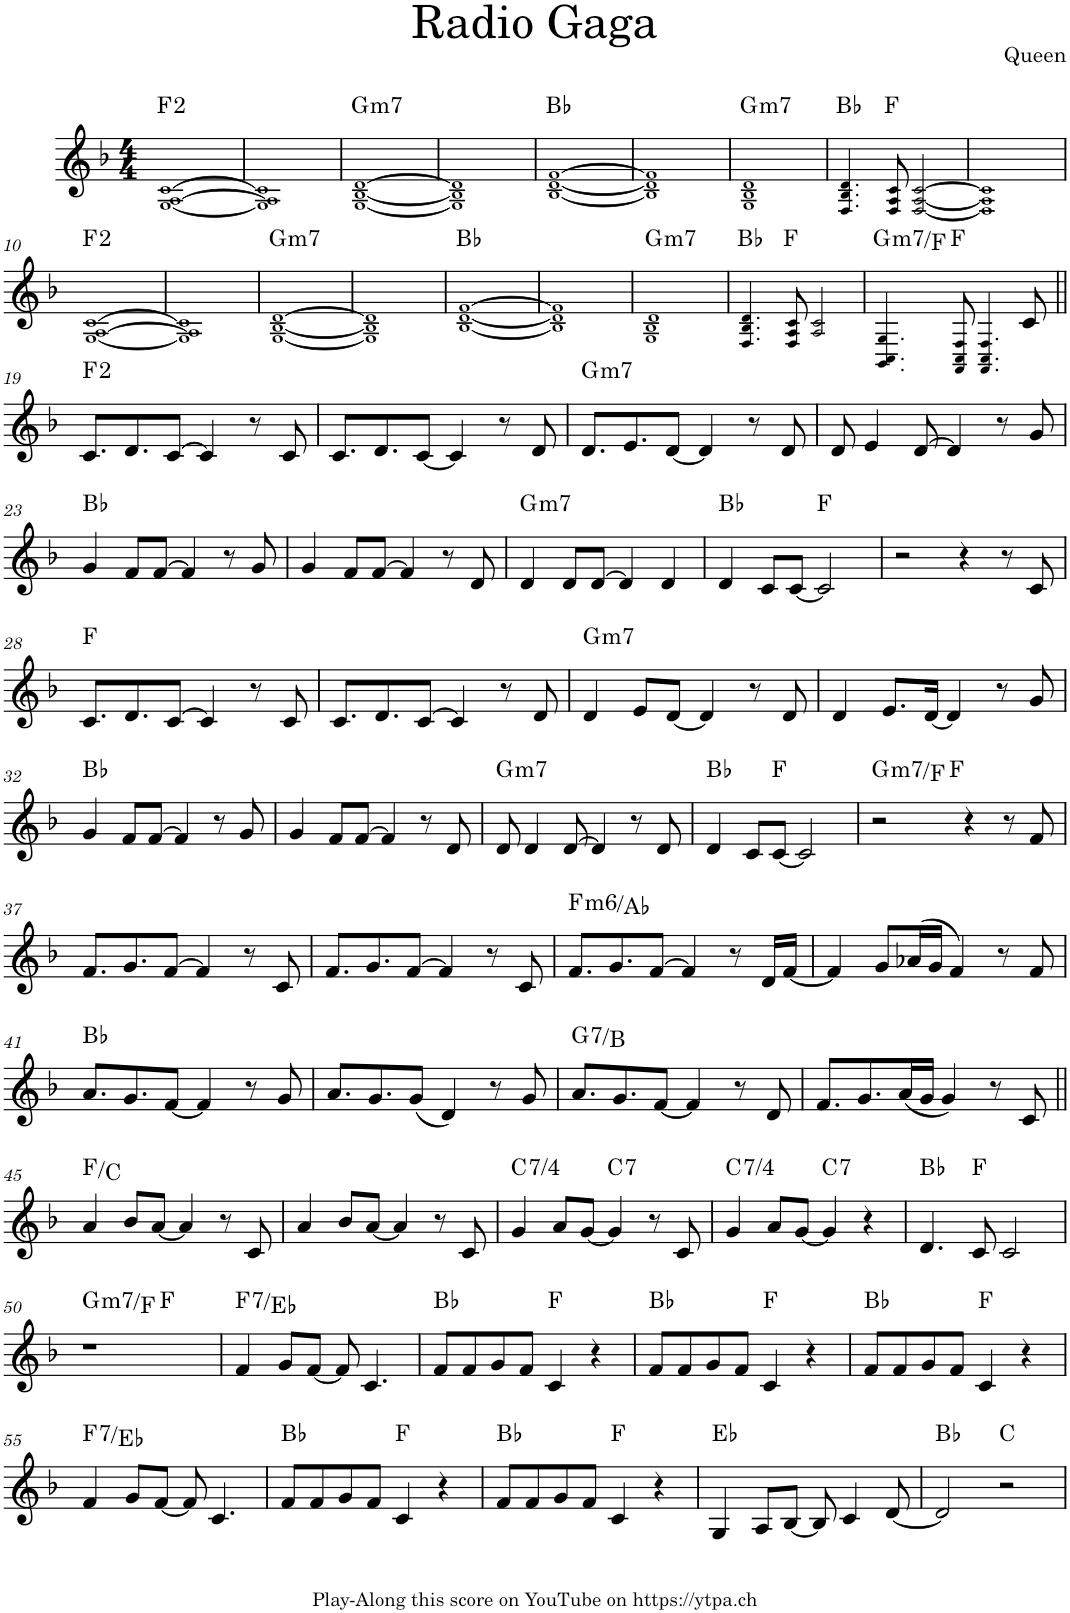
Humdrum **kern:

**kern	**harte
*part1	*part1
*staff1	*
*I"Piano	*
*I'Pno.	*
*clefG2	*
*k[b-]	*
*M4/4	*
=1	=1
[1G! [1A! [1c!	F:maj(2)
=2	=2
1G!] 1A!] 1c!]	.
=3	=3
!	!LO:H:kt=m7
[1G! [1B-! [1d!	G:min7
=4	=4
1G!] 1B-!] 1d!]	.
=5	=5
[1B-! [1d! [>1f!	Bb:maj
=6	=6
1B-!] 1d!] 1f!]	.
=7	=7
!	!LO:H:kt=m7
1G! 1B-! 1d!	G:min7
=8	=8
4.F!/ 4.B-!/ 4.d!/	Bb:maj
8F!/ 8A!/ 8c!/	F:maj
[2F!/ [2A!/ [2c!/	.
=9	=9
1F!] 1A!] 1c!]	.
!!LO:LB:g=z
=10	=10
[1G! [1A! [1c!	F:maj(2)
=11	=11
1G!] 1A!] 1c!]	.
=12	=12
!	!LO:H:kt=m7
[1G! [1B-! [1d!	G:min7
=13	=13
1G!] 1B-!] 1d!]	.
=14	=14
[1B-! [1d! [>1f!	Bb:maj
=15	=15
1B-!] 1d!] 1f!]	.
=16	=16
*^	*
!	!	!LO:H:kt=m7
1d!	1G! 1B-!	G:min7
*v	*v	*
=17	=17
4.F!/ 4.B-!/ 4.d!/	Bb:maj
8F!/ 8A!/ 8c!/	F:maj
2A!/ 2c!/	.
=18	=18
!	!LO:H:kt=m7
4.BB-!/ 4.C!/ 4.G!/	G:min7/b7
8AA!/ 8C!/ 8F!/	F:maj
4.AA!/ 4.C!/ 4.F!/	.
8c/	.
!!LO:LB:g=z
=19||	=19||
8.c/L	F:maj(2)
8.d/	.
[>8c/J	.
4c/]	.
8r	.
8c/	.
=20	=20
8.c/L	.
8.d/	.
[8c/J	.
4c/]	.
8r	.
8d/	.
=21	=21
!	!LO:H:kt=m7
8.d/L	G:min7
8.e/	.
[8d/J	.
4d/]	.
8r	.
8d/	.
=22	=22
8d/	.
4e/	.
[>8d/	.
4d/]	.
8r	.
8g/	.
!!LO:LB:g=z
=23	=23
4g/	Bb:maj
8f/L	.
[>8f/J	.
4f/]	.
8r	.
8g/	.
=24	=24
4g/	.
8f/L	.
[>8f/J	.
4f/]	.
8r	.
8d/	.
=25	=25
!	!LO:H:kt=m7
4d/	G:min7
8d/L	.
[>8d/J	.
4d/]	.
4d/	.
=26	=26
4d/	Bb:maj
8c/L	.
[8c/J	.
2c/]	F:maj
=27	=27
2r	.
4r	.
8r	.
8c/	.
!!LO:LB:g=z
=28	=28
8.c/L	F:maj
8.d/	.
[>8c/J	.
4c/]	.
8r	.
8c/	.
=29	=29
8.c/L	.
8.d/	.
[>8c/J	.
4c/]	.
8r	.
8d/	.
=30	=30
!	!LO:H:kt=m7
4d/	G:min7
8e/L	.
[8d/J	.
4d/]	.
8r	.
8d/	.
=31	=31
4d/	.
8.e/L	.
[16d/Jk	.
4d/]	.
8r	.
8g/	.
!!LO:LB:g=z
=32	=32
4g/	Bb:maj
8f/L	.
[>8f/J	.
4f/]	.
8r	.
8g/	.
=33	=33
4g/	.
8f/L	.
[>8f/J	.
4f/]	.
8r	.
8d/	.
=34	=34
!	!LO:H:kt=m7
8d/	G:min7
4d/	.
[>8d/	.
4d/]	.
8r	.
8d/	.
=35	=35
4d/	Bb:maj
8c/L	.
[8c/J	F:maj
2c/]	.
=36	=36
!	!LO:H:kt=m7
*^	*
2r	4.ryy	G:min7/b7
.	2ryy	F:maj
4r	.	.
8r	.	.
8f/	8ryy	.
*v	*v	*
!!LO:LB:g=z
=37	=37
8.f/L	.
8.g/	.
[>8f/J	.
4f/]	.
8r	.
8c/	.
=38	=38
8.f/L	.
8.g/	.
[>8f/J	.
4f/]	.
8r	.
8c/	.
=39	=39
!	!LO:H:kt=m6
8.f/L	F:min6/b3
8.g/	.
[>8f/J	.
4f/]	.
8r	.
16d/LL	.
[16f/JJ	.
=40	=40
4f/]	.
8g/L	.
(>16a-X/L	.
16g/JJ	.
4f/)	.
8r	.
8f/	.
!!LO:LB:g=z
=41	=41
8.a/L	Bb:maj
8.g/	.
[8f/J	.
4f/]	.
8r	.
8g/	.
=42	=42
8.a/L	.
8.g/	.
(8g/J	.
4d/)	.
8r	.
8g/	.
=43	=43
!	!LO:H:kt=7
8.a/L	G:7/3
8.g/	.
[8f/J	.
4f/]	.
8r	.
8d/	.
=44	=44
8.f/L	.
8.g/	.
(16a/L	.
16g/JJ	.
4g/)	.
8r	.
8c/	.
!!LO:LB:g=z
=45||	=45||
4a/	F:maj/5
8b-/L	.
[8a/J	.
4a/]	.
8r	.
8c/	.
=46	=46
4a/	.
8b-/L	.
[8a/J	.
4a/]	.
8r	.
8c/	.
=47	=47
!	!LO:H:kt=7/4
4g/	C:maj
8a/L	.
[8g/J	.
!	!LO:H:kt=7
4g/]	C:7
8r	.
8c/	.
=48	=48
!	!LO:H:kt=7/4
4g/	C:maj
8a/L	.
[8g/J	.
!	!LO:H:kt=7
4g/]	C:7
4r	.
=49	=49
4.d/	Bb:maj
8c/	F:maj
2c/	.
!!LO:LB:g=z
=50	=50
!	!LO:H:kt=m7
*^	*
1r	4.ryy	G:min7/b7
.	2ryy	F:maj
.	8ryy	.
=51	=51	=51
!	!	!LO:H:kt=7
*v	*v	*
4f/	F:7/b7
8g/L	.
[8f/J	.
8f/]	.
4.c/	.
=52	=52
8f/L	Bb:maj
8f/	.
8g/	.
8f/J	.
4c/	F:maj
4r	.
=53	=53
8f/L	Bb:maj
8f/	.
8g/	.
8f/J	.
4c/	F:maj
4r	.
=54	=54
8f/L	Bb:maj
8f/	.
8g/	.
8f/J	.
4c/	F:maj
4r	.
!!LO:LB:g=z
=55	=55
!	!LO:H:kt=7
4f/	F:7/b7
8g/L	.
[8f/J	.
8f/]	.
4.c/	.
=56	=56
8f/L	Bb:maj
8f/	.
8g/	.
8f/J	.
4c/	F:maj
4r	.
=57	=57
8f/L	Bb:maj
8f/	.
8g/	.
8f/J	.
4c/	F:maj
4r	.
=58	=58
4G/	Eb:maj
8A/L	.
[8B-/J	.
8B-/]	.
4c/	.
[8d/	.
=59	=59
2d/]	Bb:maj
2r	C:maj
=	=
*-	*-
